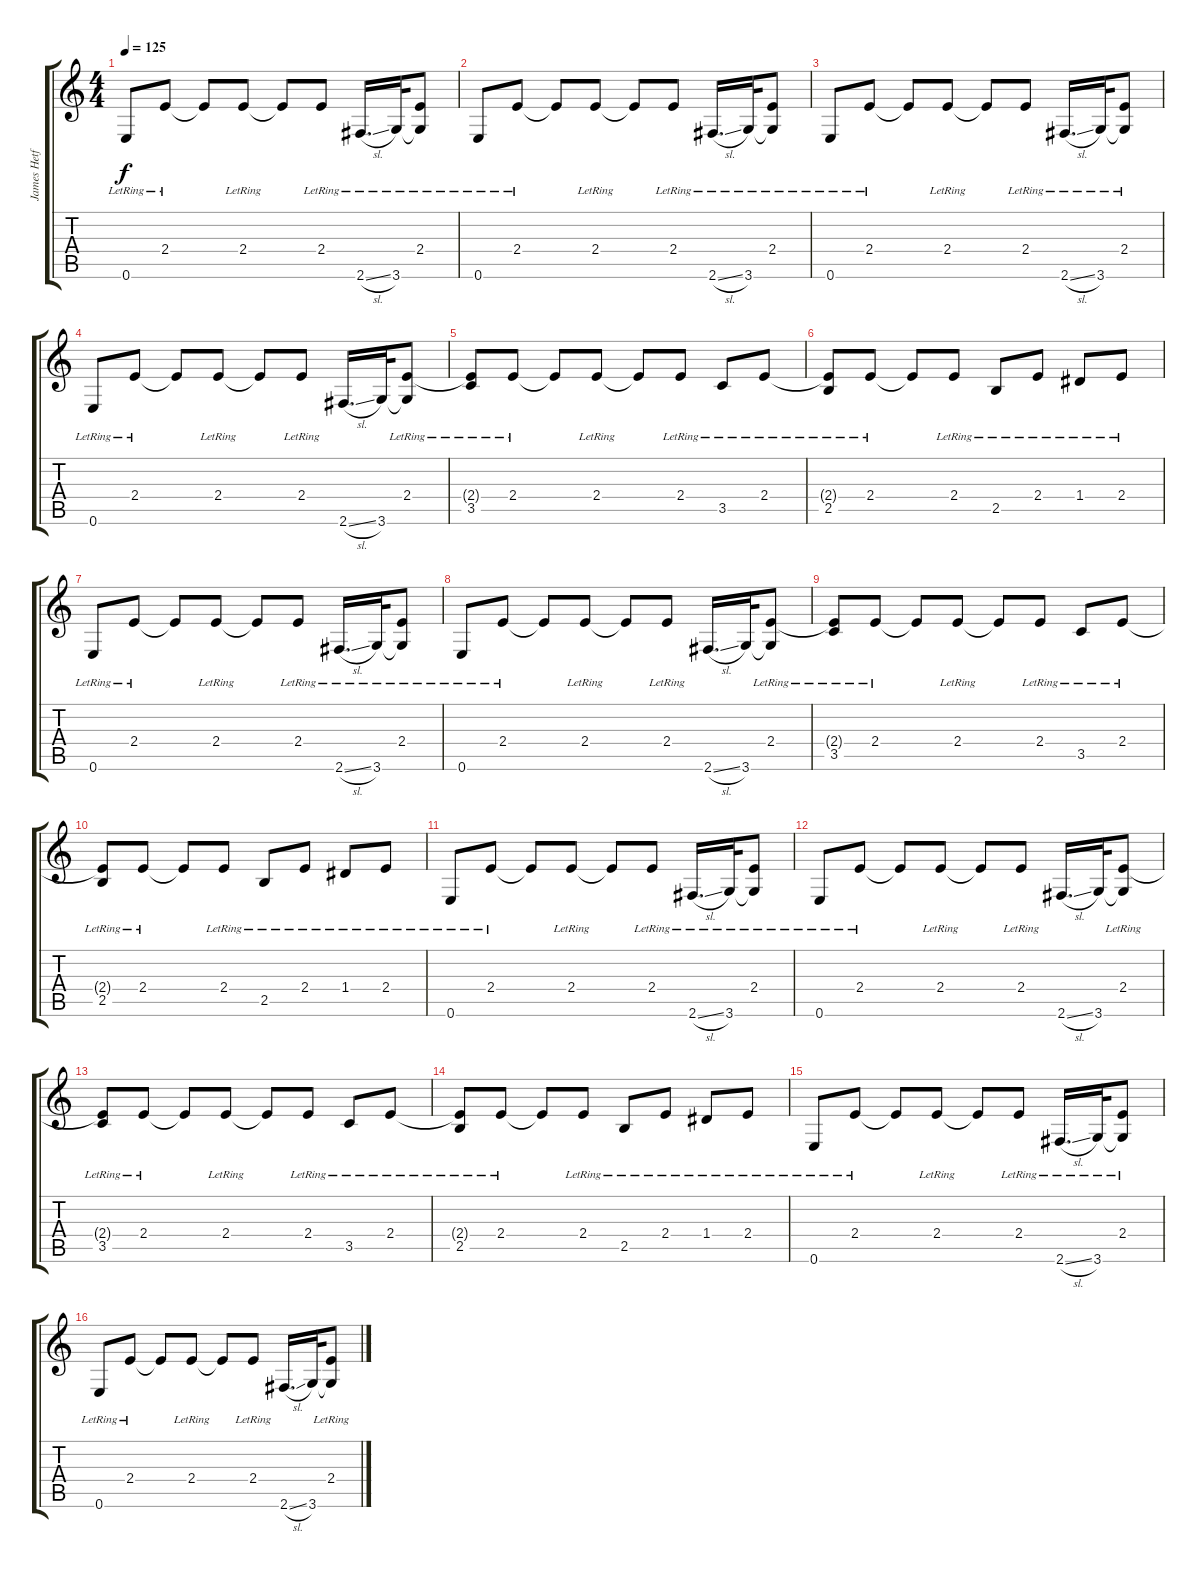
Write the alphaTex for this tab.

\track ("James Hetfield" "James Hetf") {instrument acousticguitarnylon}
\staff {score tabs}
\tuning (E4 B3 G3 D3 A2 E2) {hide}
\ts (4 4)
\tempo 125
\clef g2
\ks c
0.6{lr}.8{dy f volume 12 instrument electricguitarclean} 2.4{lr}.8 2.4{t}.8 2.4{lr}.8 2.4{t}.8 2.4{lr}.8 2.6{sl lr}.16{d} 3.6{lr}.32 (2.4{lr} 3.6{t}).8 |
0.6{lr}.8 2.4{lr}.8 2.4{t}.8 2.4{lr}.8 2.4{t}.8 2.4{lr}.8 2.6{sl lr}.16{d} 3.6{lr}.32 (2.4{lr} 3.6{t}).8 |
0.6{lr}.8 2.4{lr}.8 2.4{t}.8 2.4{lr}.8 2.4{t}.8 2.4{lr}.8 2.6{sl lr}.16{d} 3.6{lr}.32 (2.4{lr} 3.6{t}).8 |
0.6{lr}.8 2.4{lr}.8 2.4{t}.8 2.4{lr}.8 2.4{t}.8 2.4{lr}.8 2.6{sl}.16{d} 3.6.32 (2.4{lr} 3.6{t}).8 |
(2.4{t} 3.5{lr}).8 2.4{lr}.8 2.4{t}.8 2.4{lr}.8 2.4{t}.8 2.4{lr}.8 3.5{lr}.8 2.4{lr}.8 |
(2.4{t} 2.5{lr}).8 2.4{lr}.8 2.4{t}.8 2.4{lr}.8 2.5{lr}.8 2.4{lr}.8 1.4{lr}.8 2.4{lr}.8 |
0.6{lr}.8 2.4{lr}.8 2.4{t}.8 2.4{lr}.8 2.4{t}.8 2.4{lr}.8 2.6{sl lr}.16{d} 3.6{lr}.32 (2.4{lr} 3.6{t}).8 |
0.6{lr}.8 2.4{lr}.8 2.4{t}.8 2.4{lr}.8 2.4{t}.8 2.4{lr}.8 2.6{sl}.16{d} 3.6.32 (2.4{lr} 3.6{t}).8 |
(2.4{t} 3.5{lr}).8 2.4{lr}.8 2.4{t}.8 2.4{lr}.8 2.4{t}.8 2.4{lr}.8 3.5{lr}.8 2.4{lr}.8 |
(2.4{t} 2.5{lr}).8 2.4{lr}.8 2.4{t}.8 2.4{lr}.8 2.5{lr}.8 2.4{lr}.8 1.4{lr}.8 2.4{lr}.8 |
0.6{lr}.8 2.4{lr}.8 2.4{t}.8 2.4{lr}.8 2.4{t}.8 2.4{lr}.8 2.6{sl lr}.16{d} 3.6{lr}.32 (2.4{lr} 3.6{t}).8 |
0.6{lr}.8 2.4{lr}.8 2.4{t}.8 2.4{lr}.8 2.4{t}.8 2.4{lr}.8 2.6{sl}.16{d} 3.6.32 (2.4{lr} 3.6{t}).8 |
(2.4{t} 3.5{lr}).8 2.4{lr}.8 2.4{t}.8 2.4{lr}.8 2.4{t}.8 2.4{lr}.8 3.5{lr}.8 2.4{lr}.8 |
(2.4{t} 2.5{lr}).8 2.4{lr}.8 2.4{t}.8 2.4{lr}.8 2.5{lr}.8 2.4{lr}.8 1.4{lr}.8 2.4{lr}.8 |
0.6{lr}.8 2.4{lr}.8 2.4{t}.8 2.4{lr}.8 2.4{t}.8 2.4{lr}.8 2.6{sl lr}.16{d} 3.6{lr}.32 (2.4{lr} 3.6{t}).8 |
0.6{lr}.8 2.4{lr}.8 2.4{t}.8 2.4{lr}.8 2.4{t}.8 2.4{lr}.8 2.6{sl}.16{d} 3.6.32 (2.4{lr} 3.6{t}).8
